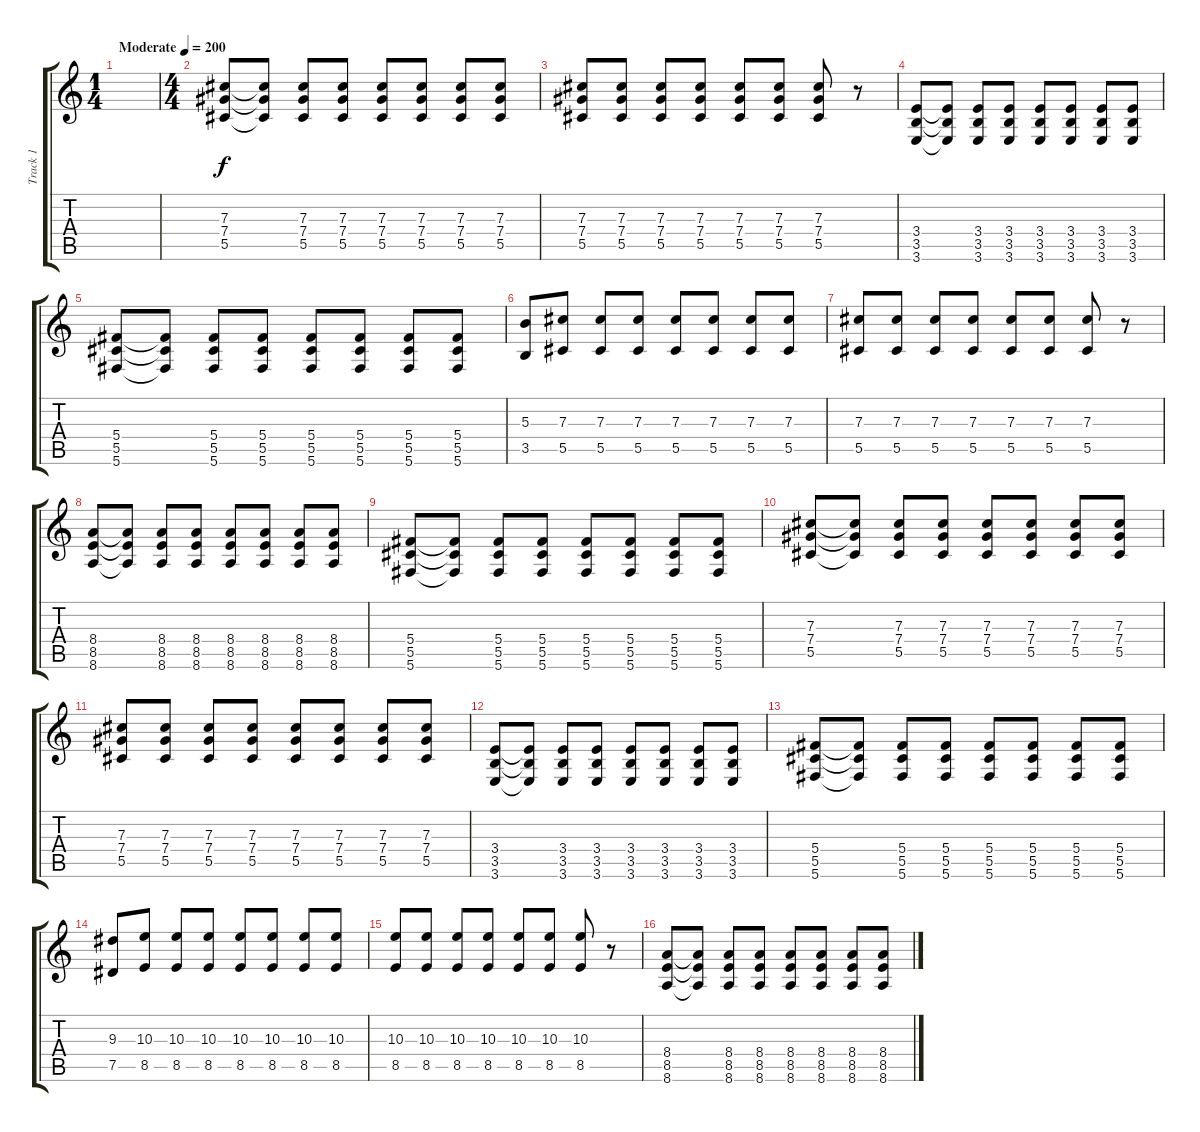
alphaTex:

\track ("Track 1" "Track 1") {instrument distortionguitar}
\staff {score tabs}
\tuning (Eb4 Bb3 Gb3 Db3 Ab2 Db2) {hide}
\ts (1 4)
\tempo (200 "Moderate")
\clef g2
\ks c
|
\ts (4 4)
(7.3 7.4 5.5).8 (7.3{t} 7.4{t} 5.5{t}).8 (7.3 7.4 5.5).8 (7.3 7.4 5.5).8 (7.3 7.4 5.5).8 (7.3 7.4 5.5).8 (7.3 7.4 5.5).8 (7.3 7.4 5.5).8 |
(7.3 7.4 5.5).8 (7.3 7.4 5.5).8 (7.3 7.4 5.5).8 (7.3 7.4 5.5).8 (7.3 7.4 5.5).8 (7.3 7.4 5.5).8 (7.3 7.4 5.5).8 r.8 |
(3.4 3.5 3.6).8 (3.4{t} 3.5{t} 3.6{t}).8 (3.4 3.5 3.6).8 (3.4 3.5 3.6).8 (3.4 3.5 3.6).8 (3.4 3.5 3.6).8 (3.4 3.5 3.6).8 (3.4 3.5 3.6).8 |
(5.4 5.5 5.6).8 (5.4{t} 5.5{t} 5.6{t}).8 (5.4 5.5 5.6).8 (5.4 5.5 5.6).8 (5.4 5.5 5.6).8 (5.4 5.5 5.6).8 (5.4 5.5 5.6).8 (5.4 5.5 5.6).8 |
(5.3 3.5).8 (7.3 5.5).8 (7.3 5.5).8 (7.3 5.5).8 (7.3 5.5).8 (7.3 5.5).8 (7.3 5.5).8 (7.3 5.5).8 |
(7.3 5.5).8 (7.3 5.5).8 (7.3 5.5).8 (7.3 5.5).8 (7.3 5.5).8 (7.3 5.5).8 (7.3 5.5).8 r.8 |
(8.4 8.5 8.6).8 (8.4{t} 8.5{t} 8.6{t}).8 (8.4 8.5 8.6).8 (8.4 8.5 8.6).8 (8.4 8.5 8.6).8 (8.4 8.5 8.6).8 (8.4 8.5 8.6).8 (8.4 8.5 8.6).8 |
(5.4 5.5 5.6).8 (5.4{t} 5.5{t} 5.6{t}).8 (5.4 5.5 5.6).8 (5.4 5.5 5.6).8 (5.4 5.5 5.6).8 (5.4 5.5 5.6).8 (5.4 5.5 5.6).8 (5.4 5.5 5.6).8 |
(7.3 7.4 5.5).8 (7.3{t} 7.4{t} 5.5{t}).8 (7.3 7.4 5.5).8 (7.3 7.4 5.5).8 (7.3 7.4 5.5).8 (7.3 7.4 5.5).8 (7.3 7.4 5.5).8 (7.3 7.4 5.5).8 |
(7.3 7.4 5.5).8 (7.3 7.4 5.5).8 (7.3 7.4 5.5).8 (7.3 7.4 5.5).8 (7.3 7.4 5.5).8 (7.3 7.4 5.5).8 (7.3 7.4 5.5).8 (7.3 7.4 5.5).8 |
(3.4 3.5 3.6).8 (3.4{t} 3.5{t} 3.6{t}).8 (3.4 3.5 3.6).8 (3.4 3.5 3.6).8 (3.4 3.5 3.6).8 (3.4 3.5 3.6).8 (3.4 3.5 3.6).8 (3.4 3.5 3.6).8 |
(5.4 5.5 5.6).8 (5.4{t} 5.5{t} 5.6{t}).8 (5.4 5.5 5.6).8 (5.4 5.5 5.6).8 (5.4 5.5 5.6).8 (5.4 5.5 5.6).8 (5.4 5.5 5.6).8 (5.4 5.5 5.6).8 |
(9.3 7.5).8 (10.3 8.5).8 (10.3 8.5).8 (10.3 8.5).8 (10.3 8.5).8 (10.3 8.5).8 (10.3 8.5).8 (10.3 8.5).8 |
(10.3 8.5).8 (10.3 8.5).8 (10.3 8.5).8 (10.3 8.5).8 (10.3 8.5).8 (10.3 8.5).8 (10.3 8.5).8 r.8 |
(8.4 8.5 8.6).8 (8.4{t} 8.5{t} 8.6{t}).8 (8.4 8.5 8.6).8 (8.4 8.5 8.6).8 (8.4 8.5 8.6).8 (8.4 8.5 8.6).8 (8.4 8.5 8.6).8 (8.4 8.5 8.6).8
